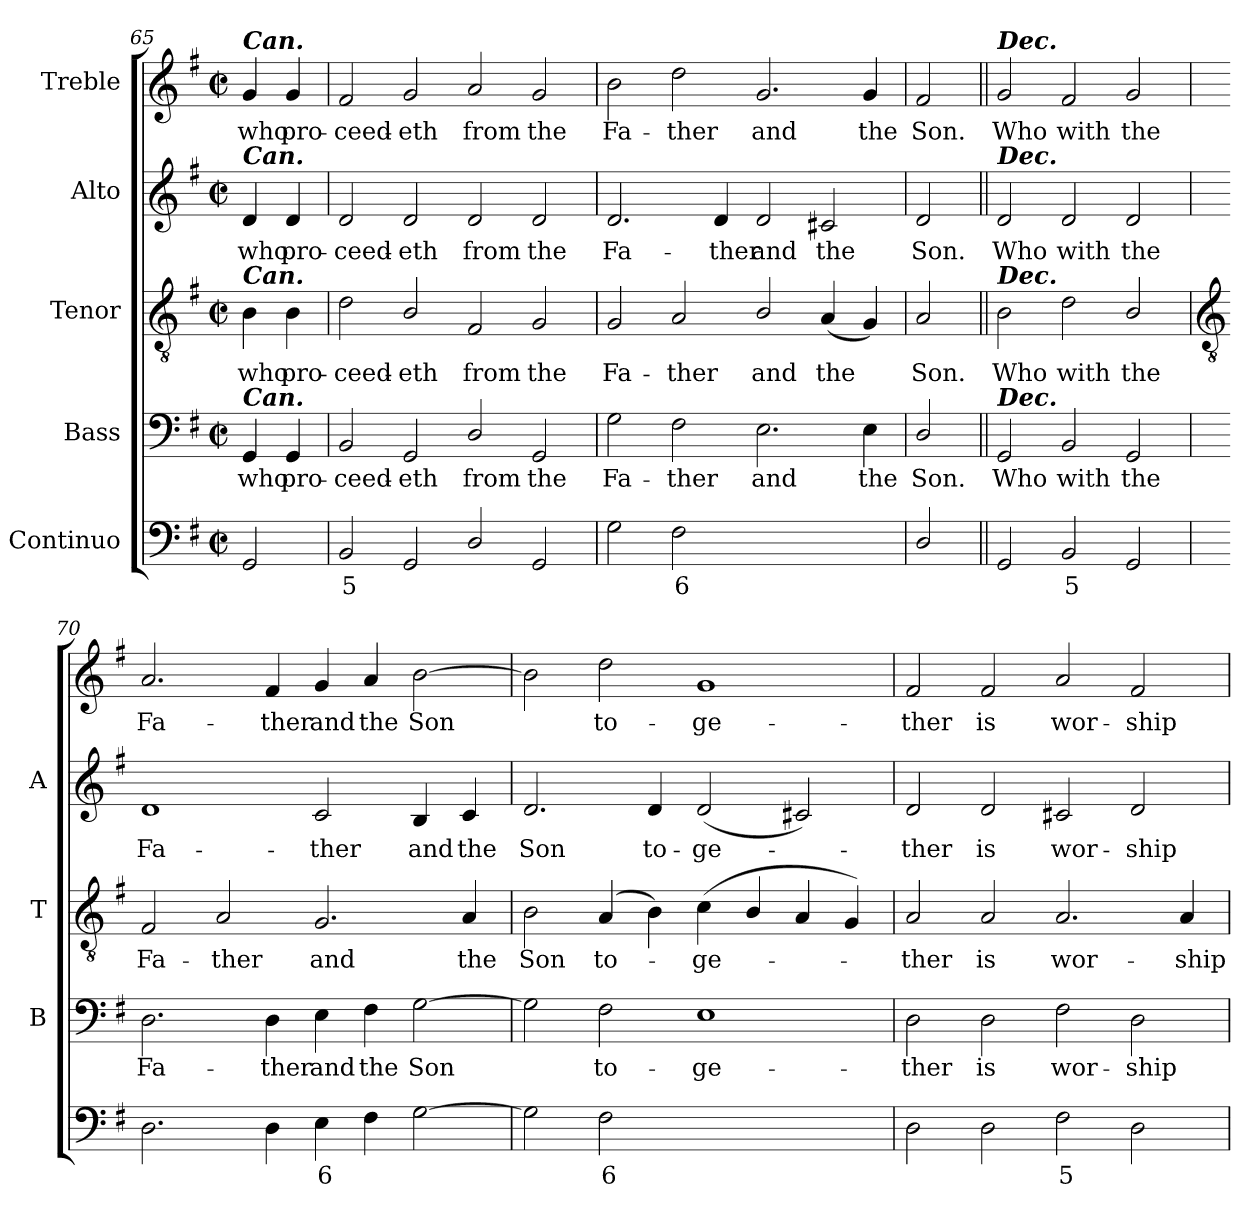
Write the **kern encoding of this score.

**kern	**text	**kern	**text	**kern	**text	**kern	**text	**kern	**text
*part5	*part5	*part4	*part4	*part3	*part3	*part2	*part2	*part1	*part1
*staff5	*staff5	*staff4	*staff4	*staff3	*staff3	*staff2	*staff2	*staff1	*staff1
*I"Continuo	*	*I"Bass	*	*I"Tenor	*	*I"Alto	*	*I"Treble	*
*	*	*I'B	*	*I'T	*	*I'A	*	*	*
*clefF4	*	*clefF4	*	*clefGv2	*	*clefG2	*	*clefG2	*
*k[f#]	*	*k[f#]	*	*k[f#]	*	*k[f#]	*	*k[f#]	*
*G:	*	*G:	*	*G:	*	*G:	*	*G:	*
*M4/2	*	*M4/2	*	*M4/2	*	*M4/2	*	*M4/2	*
*met(c|)	*	*met(c|)	*	*met(c|)	*	*met(c|)	*	*met(c|)	*
=65	=65	=65	=65	=65	=65	=65	=65	=65	=65
!	!	!	!	!	!	!	!	!LO:TX:a:Bi:t=Can.	!
!	!	!	!	!	!	!LO:TX:a:Bi:t=Can.	!	!	!
!	!	!	!	!LO:TX:a:Bi:t=Can.	!	!	!	!	!
!	!	!LO:TX:a:Bi:t=Can.	!	!	!	!	!	!	!
!	!	!	!LO:LY:b	!	!LO:LY:b	!	!LO:LY:b	!	!LO:LY:b
2GG	.	4GG	who	4B	who	4d	who	4g	who
!	!	!	!LO:LY:b	!	!LO:LY:b	!	!LO:LY:b	!	!LO:LY:b
.	.	4GG	pro-	4B	pro-	4d	pro-	4g	pro-
=66	=66	=66	=66	=66	=66	=66	=66	=66	=66
!	!LO:LY:b	!	!LO:LY:b	!	!LO:LY:b	!	!LO:LY:b	!	!LO:LY:b
2BB	5	2BB	-ceed-	2d	-ceed-	2d	-ceed-	2f#	-ceed-
!	!	!	!LO:LY:b	!	!LO:LY:b	!	!LO:LY:b	!	!LO:LY:b
2GG	.	2GG	-eth	2B/	-eth	2d	-eth	2g	-eth
!	!	!	!LO:LY:b	!	!LO:LY:b	!	!LO:LY:b	!	!LO:LY:b
2D/	.	2D/	from	2F#	from	2d	from	2a	from
!	!	!	!LO:LY:b	!	!LO:LY:b	!	!LO:LY:b	!	!LO:LY:b
2GG	.	2GG	the	2G	the	2d	the	2g	the
=67	=67	=67	=67	=67	=67	=67	=67	=67	=67
!	!	!	!LO:LY:b	!	!LO:LY:b	!	!LO:LY:b	!	!LO:LY:b
2G	.	2G	Fa-	2G	Fa-	2.d	Fa-	2b	Fa-
!	!LO:LY:b	!	!LO:LY:b	!	!LO:LY:b	!	!	!	!LO:LY:b
2F#	6	2F#	-ther	2A	-ther	.	.	2dd	-ther
!	!	!	!	!	!	!	!LO:LY:b	!	!
.	.	.	.	.	.	4d	-ther	.	.
!	!LO:LY:b	!	!LO:LY:b	!	!LO:LY:b	!	!LO:LY:b	!	!LO:LY:b
[2Eyy	7	2.E	and	2B/	and	2d	and	2.g	and
!	!LO:LY:b	!	!	!	!LO:LY:b	!	!LO:LY:b	!	!
2Eyy]	6	.	.	(<4A	the	2c#X	the	.	.
!	!	!	!LO:LY:b	!	!	!	!	!	!LO:LY:b
.	.	4E	the	4G)	.	.	.	4g	the
=68	=68	=68	=68	=68	=68	=68	=68	=68	=68
!	!	!	!LO:LY:b	!	!LO:LY:b	!	!LO:LY:b	!	!LO:LY:b
2D/	.	2D/	Son.	2A	Son.	2d	Son.	2f#	Son.
=69||	=69||	=69||	=69||	=69||	=69||	=69||	=69||	=69||	=69||
!	!	!	!	!	!	!	!	!LO:TX:a:Bi:t=Dec.	!
!	!	!	!	!	!	!LO:TX:a:Bi:t=Dec.	!	!	!
!	!	!	!	!LO:TX:a:Bi:t=Dec.	!	!	!	!	!
!	!	!LO:TX:a:Bi:t=Dec.	!	!	!	!	!	!	!
!	!	!	!LO:LY:b	!	!LO:LY:b	!	!LO:LY:b	!	!LO:LY:b
2GG	.	2GG	Who	2B	Who	2d	Who	2g	Who
!	!LO:LY:b	!	!LO:LY:b	!	!LO:LY:b	!	!LO:LY:b	!	!LO:LY:b
2BB	5	2BB	with	2d	with	2d	with	2f#	with
!	!	!	!LO:LY:b	!	!LO:LY:b	!	!LO:LY:b	!	!LO:LY:b
2GG	.	2GG	the	2B/	the	2d	the	2g	the
!!LO:LB:g=z
=70	=70	=70	=70	=70	=70	=70	=70	=70	=70
*	*	*	*	*clefGv2	*	*	*	*	*
!	!	!	!LO:LY:b	!	!LO:LY:b	!	!LO:LY:b	!	!LO:LY:b
2.D	.	2.D	Fa-	2F#	Fa-	1d	Fa-	2.a	Fa-
!	!	!	!	!	!LO:LY:b	!	!	!	!
.	.	.	.	2A	-ther	.	.	.	.
!	!	!	!LO:LY:b	!	!	!	!	!	!LO:LY:b
4D	.	4D	-ther	.	.	.	.	4f#	-ther
!	!LO:LY:b	!	!LO:LY:b	!	!LO:LY:b	!	!LO:LY:b	!	!LO:LY:b
4E	6	4E	and	2.G	and	2c	-ther	4g	and
!	!	!	!LO:LY:b	!	!	!	!	!	!LO:LY:b
4F#	.	4F#	the	.	.	.	.	4a	the
!	!	!	!LO:LY:b	!	!	!	!LO:LY:b	!	!LO:LY:b
[2G	.	[2G	Son	.	.	4B	and	[2b	Son
!	!	!	!	!	!LO:LY:b	!	!LO:LY:b	!	!
.	.	.	.	4A	the	4c	the	.	.
=71	=71	=71	=71	=71	=71	=71	=71	=71	=71
!	!	!	!	!	!LO:LY:b	!	!LO:LY:b	!	!
2G]	.	2G]	.	2B	Son	2.d	Son	2b]	.
!	!LO:LY:b	!	!LO:LY:b	!	!LO:LY:b	!	!	!	!LO:LY:b
2F#	6	2F#	to-	(<4A	to-	.	.	2dd	to-
!	!	!	!	!	!	!	!LO:LY:b	!	!
.	.	.	.	4B)	.	4d	to-	.	.
!	!LO:LY:b	!	!LO:LY:b	!	!LO:LY:b	!	!LO:LY:b	!	!LO:LY:b
[2Eyy	7	1E	-ge-	(<4c	ge-	(<2d	-ge-	1g	-ge-
.	.	.	.	4B/	.	.	.	.	.
!	!LO:LY:b	!	!	!	!	!	!	!	!
2Eyy]	6	.	.	4A	.	2c#X)	.	.	.
.	.	.	.	4G)	.	.	.	.	.
=72	=72	=72	=72	=72	=72	=72	=72	=72	=72
!	!	!	!LO:LY:b	!	!LO:LY:b	!	!LO:LY:b	!	!LO:LY:b
2D	.	2D	-ther	2A	ther	2d	ther	2f#	-ther
!	!	!	!LO:LY:b	!	!LO:LY:b	!	!LO:LY:b	!	!LO:LY:b
2D	.	2D	is	2A	is	2d	is	2f#	is
!	!LO:LY:b	!	!LO:LY:b	!	!LO:LY:b	!	!LO:LY:b	!	!LO:LY:b
2F#	5	2F#	wor-	2.A	wor-	2c#X	wor-	2a	wor-
!	!	!	!LO:LY:b	!	!	!	!LO:LY:b	!	!LO:LY:b
2D	.	2D	-ship-	.	.	2d	-ship-	2f#	-ship-
!	!	!	!	!	!LO:LY:b	!	!	!	!
.	.	.	.	4A	-ship-	.	.	.	.
=	=	=	=	=	=	=	=	=	=
*-	*-	*-	*-	*-	*-	*-	*-	*-	*-
